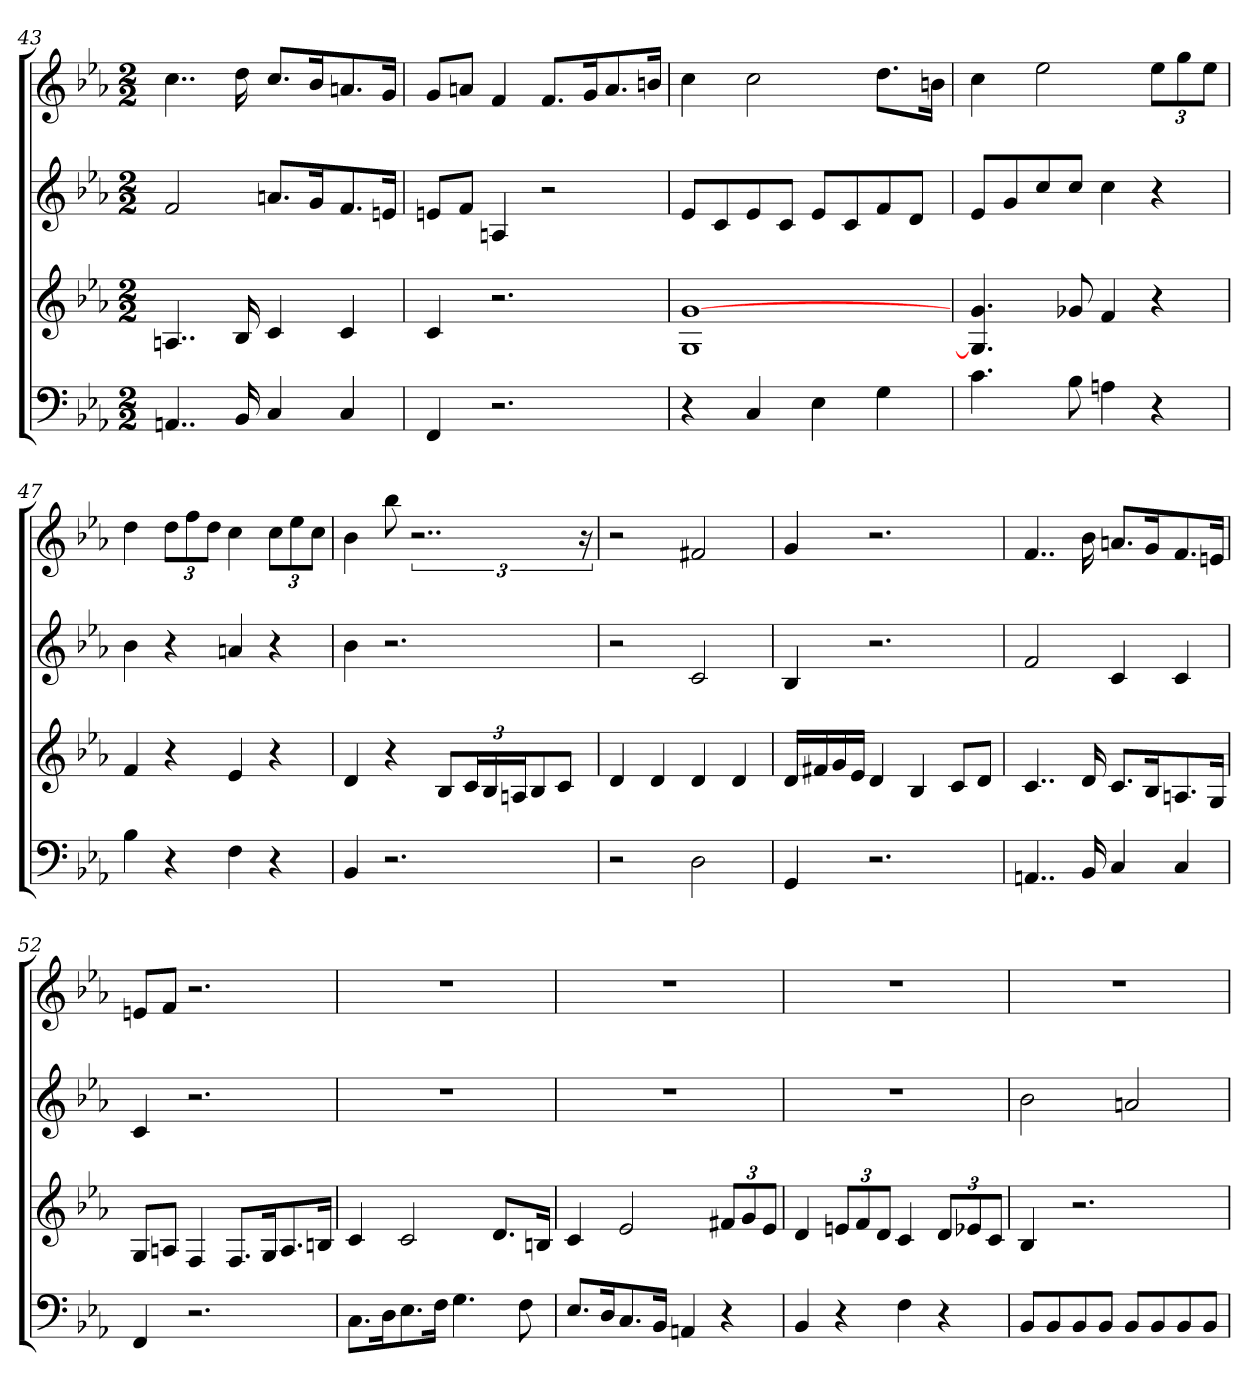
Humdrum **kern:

**kern	**kern	**kern	**kern
*part4	*part3	*part2	*part1
*staff4	*staff3	*staff2	*staff1
*k[b-e-a-]	*k[b-e-a-]	*k[b-e-a-]	*k[b-e-a-]
*E-:	*E-:	*E-:	*E-:
*M2/2	*M2/2	*M2/2	*M2/2
=43	=43	=43	=43
4..AAn	4..An	2f	4..cc
16BB-	16B-	.	16dd
4C	4c	8.anL	8.ccL
.	.	16gK	16b-K
4C	4c	8.f	8.an
.	.	16enJk	16gJk
=44	=44	=44	=44
4FF	4c	8enL	8gL
.	.	8fJ	8anJ
2.r	2.r	4An	4f
.	.	2r	8.fL
.	.	.	16gK
.	.	.	8.a
.	.	.	16bnJk
=45	=45	=45	=45
4r	1G [1g	8e-L	4cc
.	.	8c	.
4C	.	8e-	2cc
.	.	8cJ	.
4E-	.	8e-L	.
.	.	8c	.
4G	.	8f	8.ddL
.	.	8dJ	.
.	.	.	16bnJk
=46	=46	=46	=46
4.c	4.G] 4.g	8e-L	4cc
.	.	8g	.
.	.	8cc	2ee-
8B-	8g-X	8ccJ	.
4An	4f	4cc	.
4r	4r	4r	12ee-L
.	.	.	12gg
.	.	.	12ee-J
=47	=47	=47	=47
4B-	4f	4b-	4dd
4r	4r	4r	12ddL
.	.	.	12ff
.	.	.	12ddJ
4F	4e-	4an	4cc
4r	4r	4r	12ccL
.	.	.	12ee-
.	.	.	12ccJ
=48	=48	=48	=48
4BB-	4d	4b-	4b-
2.r	4r	2.r	8bb-
.	.	.	3..r
.	8B-L	.	.
.	24cL	.	.
.	24B-	.	.
.	24AnJ	.	.
.	8B-	.	.
.	8cJ	.	.
.	.	.	24r
=49	=49	=49	=49
2r	4d	2r	2r
.	4d	.	.
2D	4d	2c	2f#X
.	4d	.	.
=50	=50	=50	=50
4GG	16dLL	4B-	4g
.	16f#X	.	.
.	16g	.	.
.	16e-JJ	.	.
2.r	4d	2.r	2.r
.	4B-	.	.
.	8cL	.	.
.	8dJ	.	.
=51	=51	=51	=51
4..AAn	4..c	2f	4..f
16BB-	16d	.	16b-
4C	8.cL	4c	8.anL
.	16B-K	.	16gK
4C	8.An	4c	8.f
.	16GJk	.	16enJk
=52	=52	=52	=52
4FF	8GL	4c	8enL
.	8AnJ	.	8fJ
2.r	4F	2.r	2.r
.	8.FL	.	.
.	16GK	.	.
.	8.A	.	.
.	16BnJk	.	.
=53	=53	=53	=53
8.CL	4c	1r	1r
16DK	.	.	.
8.E-	2c	.	.
16FJk	.	.	.
4.G	.	.	.
.	8.dL	.	.
8F	.	.	.
.	16BnJk	.	.
=54	=54	=54	=54
8.E-L	4c	1r	1r
16DK	.	.	.
8.C	2e-	.	.
16BB-Jk	.	.	.
4AAn	.	.	.
4r	12f#XL	.	.
.	12g	.	.
.	12e-J	.	.
=55	=55	=55	=55
4BB-	4d	1r	1r
4r	12enL	.	.
.	12f	.	.
.	12dJ	.	.
4F	4c	.	.
4r	12dL	.	.
.	12e-X	.	.
.	12cJ	.	.
=56	=56	=56	=56
8BB-L	4B-	2b-	1r
8BB-	.	.	.
8BB-	2.r	.	.
8BB-J	.	.	.
8BB-L	.	2an	.
8BB-	.	.	.
8BB-	.	.	.
8BB-J	.	.	.
=	=	=	=
*-	*-	*-	*-
